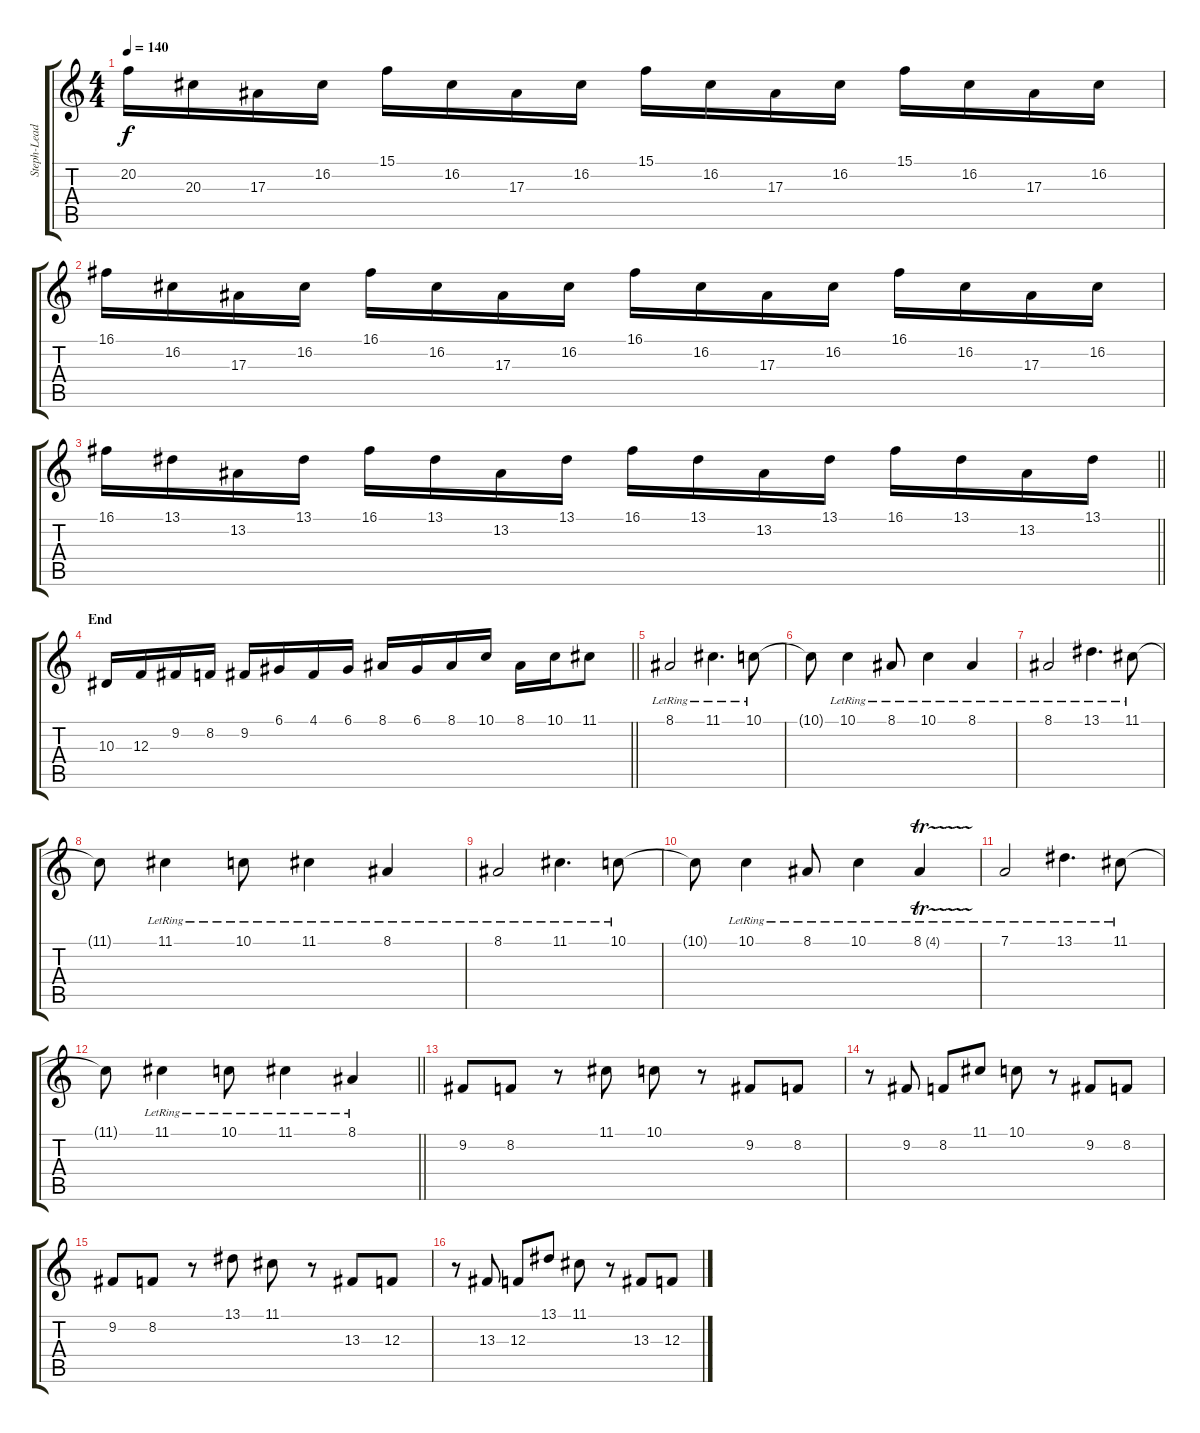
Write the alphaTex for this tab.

\track ("Steph-Lead" "Steph-Lead") {instrument brightacousticpiano}
\staff {score tabs}
\tuning (D4 A3 F3 C3 G2 D2) {hide}
\ts (4 4)
\tempo 140
\clef g2
\ks c
20.2.16{dy f} 20.3.16 17.3.16 16.2.16 15.1.16 16.2.16 17.3.16 16.2.16 15.1.16 16.2.16 17.3.16 16.2.16 15.1.16 16.2.16 17.3.16 16.2.16 |
16.1.16 16.2.16 17.3.16 16.2.16 16.1.16 16.2.16 17.3.16 16.2.16 16.1.16 16.2.16 17.3.16 16.2.16 16.1.16 16.2.16 17.3.16 16.2.16 |
\barLineRight lightlight
16.1.16 13.1.16 13.2.16 13.1.16 16.1.16 13.1.16 13.2.16 13.1.16 16.1.16 13.1.16 13.2.16 13.1.16 16.1.16 13.1.16 13.2.16 13.1.16 |
\section ("" "End")
\barLineRight lightlight
10.3.16 12.3.16 9.2.16 8.2.16 9.2.16 6.1.16 4.1.16 6.1.16 8.1.16 6.1.16 8.1.16 10.1.16 8.1.16 10.1.16 11.1.8 |
8.1{lr}.2{volume 15 instrument brightacousticpiano} 11.1{lr}.4{d} 10.1{lr}.8 |
10.1{t}.8 10.1{lr}.4 8.1{lr}.8 10.1{lr}.4 8.1{lr}.4 |
8.1{lr}.2 13.1{lr}.4{d} 11.1{lr}.8 |
11.1{t}.8 11.1{lr}.4 10.1{lr}.8 11.1{lr}.4 8.1{lr}.4 |
8.1{lr}.2 11.1{lr}.4{d} 10.1{lr}.8 |
10.1{t}.8 10.1{lr}.4 8.1{lr}.8 10.1{lr}.4 8.1{tr (4 32) lr}.4 |
7.1{lr}.2 13.1{lr}.4{d} 11.1{lr}.8 |
\barLineRight lightlight
11.1{t}.8 11.1{lr}.4 10.1{lr}.8 11.1{lr}.4 8.1{lr}.4 |
\section ("" "")
9.2.8{instrument pizzicatostrings} 8.2.8 r.8 11.1.8 10.1.8 r.8 9.2.8 8.2.8 |
r.8 9.2.8 8.2.8 11.1.8 10.1.8 r.8 9.2.8 8.2.8 |
9.2.8{instrument pizzicatostrings} 8.2.8 r.8 13.1.8 11.1.8 r.8 13.3.8 12.3.8 |
r.8 13.3.8 12.3.8 13.1.8 11.1.8 r.8 13.3.8 12.3.8
